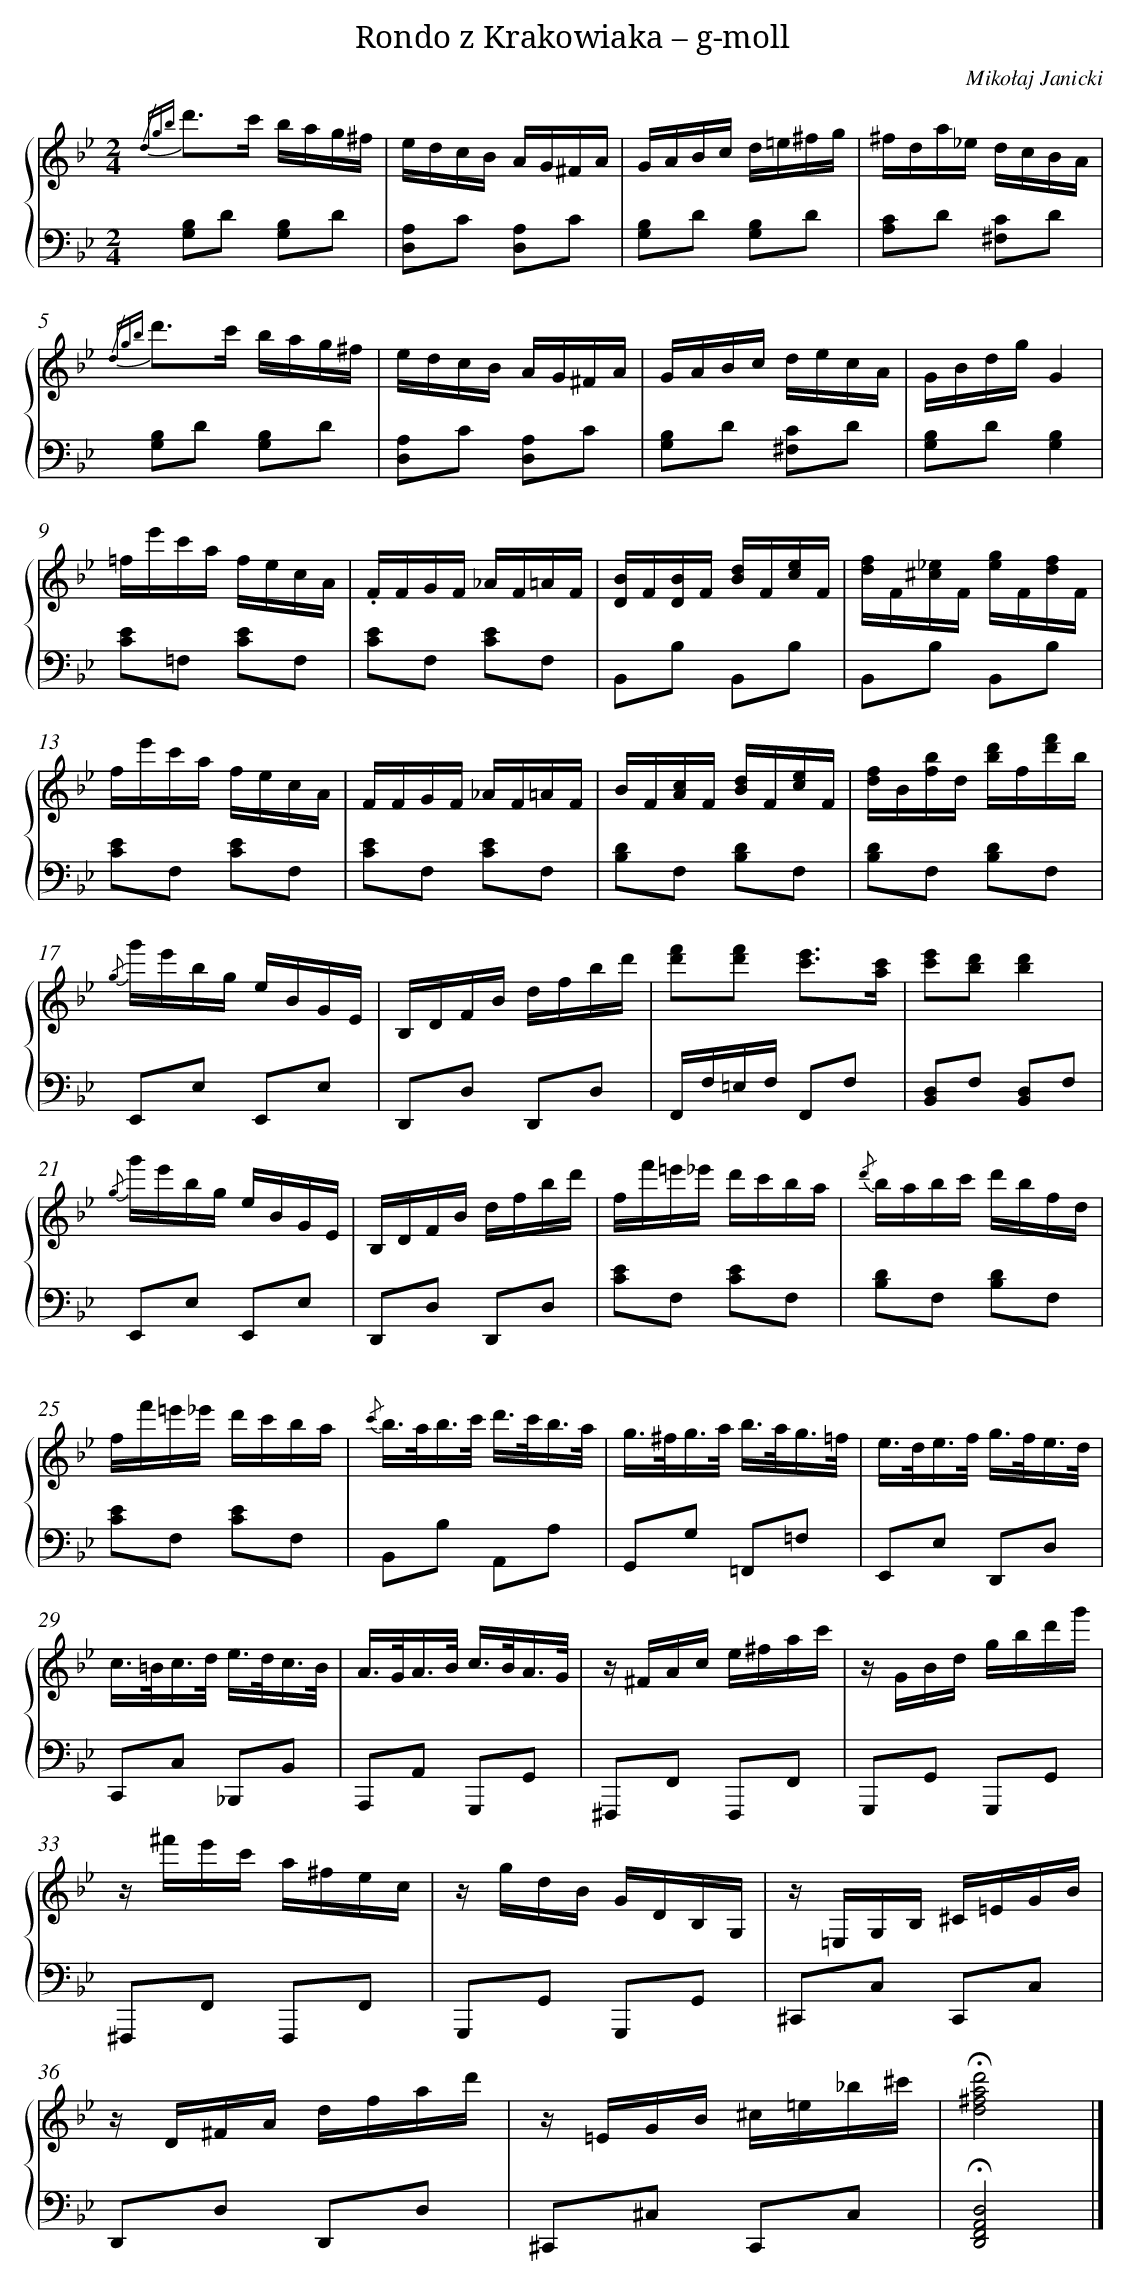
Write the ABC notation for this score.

X:1
T: Rondo z Krakowiaka – g-moll
C: Mikołaj Janicki
L: 1/16
M: 2/4
%%staves {1 2}
V: 1 clef=treble
V: 2 clef=bass
K: Bb
[V:1] {/dgb} d'2>c'2 bag^f |
[V:2] [G,2B,2]D2 [G,2B,2]D2 |
[V:1] edcB AG^FA |
[V:2] [D,2A,2]C2 [D,2A,2]C2 |
[V:1] GABc d=e^fg |
[V:2] [G,2B,2]D2 [G,2B,2]D2 |
[V:1] ^fda_e dcBA |
[V:2] [A,2C2]D2 [^F,2C2]D2 |
[V:1] {/dgb} d'2>c'2 bag^f |
[V:2] [G,2B,2]D2 [G,2B,2]D2 |
[V:1] edcB AG^FA |
[V:2] [D,2A,2]C2 [D,2A,2]C2 |
[V:1] GABc decA |
[V:2] [G,2B,2]D2 [^F,2C2]D2 |
[V:1] GBdgG4 |
[V:2] [G,2B,2]D2[G,4B,4] |
[V:1] =fe'c'a fecA |
[V:2] [C2E2]=F,2 [C2E2]F,2 |
[V:1] .FFGF _AF=AF |
[V:2] [C2E2]F,2 [C2E2]F,2 |
[V:1] [DB]F[DB]F [Bd]F[ce]F |
[V:2] B,,2B,2 B,,2B,2 |
[V:1] [df]F[^c_e]F [eg]F[df]F |
[V:2] B,,2B,2 B,,2B,2 |
[V:1] fe'c'a fecA |
[V:2] [C2E2]F,2 [C2E2]F,2 |
[V:1] FFGF _AF=AF |
[V:2] [C2E2]F,2 [C2E2]F,2 |
[V:1] BF[Ac]F [Bd]F[ce]F |
[V:2] [B,2D2]F,2 [B,2D2]F,2 |
[V:1] [df]B[fb]d [bd']f[d'f']b |
[V:2] [B,2D2]F,2 [B,2D2]F,2 |
[V:1] {/g} g'e'bg eBGE |
[V:2] E,,2E,2 E,,2E,2 |
[V:1] B,DFB dfbd' |
[V:2] D,,2D,2 D,,2D,2 |
[V:1] [d'2f'2][d'2f'2] [c'3e'3][ac'] |
[V:2] F,,F,=E,F, F,,2F,2 |
[V:1] [c'2e'2][b2d'2][b4d'4] |
[V:2] [B,,2D,2]F,2 [B,,2D,2]F,2 |
[V:1] {/g} g'e'bg eBGE |
[V:2] E,,2E,2 E,,2E,2 |
[V:1] B,DFB dfbd' |
[V:2] D,,2D,2 D,,2D,2 |
[V:1] ff'=e'_e' d'c'ba |
[V:2] [C2E2]F,2 [C2E2]F,2 |
[V:1] {/d'} babc' d'bfd |
[V:2] [B,2D2]F,2 [B,2D2]F,2 |
[V:1] ff'=e'_e' d'c'ba |
[V:2] [C2E2]F,2 [C2E2]F,2 |
[V:1] {/c'} b>ab>c' d'>c'b3/a/ |
[V:2] B,,2B,2 A,,2A,2 |
[V:1] g>^fg>a b>ag3/=f/ |
[V:2] G,,2G,2 =F,,2=F,2 |
[V:1] e>de>f g>fe3/d/ |
[V:2] E,,2E,2 D,,2D,2 |
[V:1] c>=Bc>d e>dc3/B/ |
[V:2] C,,2C,2 _B,,,2B,,2 |
[V:1] A>GA>B c>BA3/G/ |
[V:2] A,,,2A,,2 G,,,2G,,2 |
[V:1] z ^FAc e^fac' |
[V:2] ^F,,,2F,,2 F,,,2F,,2 |
[V:1] z GBd gbd'g' |
[V:2] G,,,2G,,2 G,,,2G,,2 |
[V:1] z ^f'e'c' a^fec |
[V:2] ^F,,,2F,,2 F,,,2F,,2 |
[V:1] z gdB GDB,G, |
[V:2] G,,,2G,,2 G,,,2G,,2 |
[V:1] z =E,G,B, ^C=EGB |
[V:2] ^C,,2C,2 C,,2C,2 |
[V:1] z D^FA dfad' |
[V:2] D,,2D,2 D,,2D,2 |
[V:1] z =EGB ^c=e_b^c' |
[V:2] ^C,,2^C,2 C,,2C,2 |
[V:1] !fermata![d8^f8a8d'8] |]
[V:2] !fermata![D,,8F,,8A,,8D,8] |]
